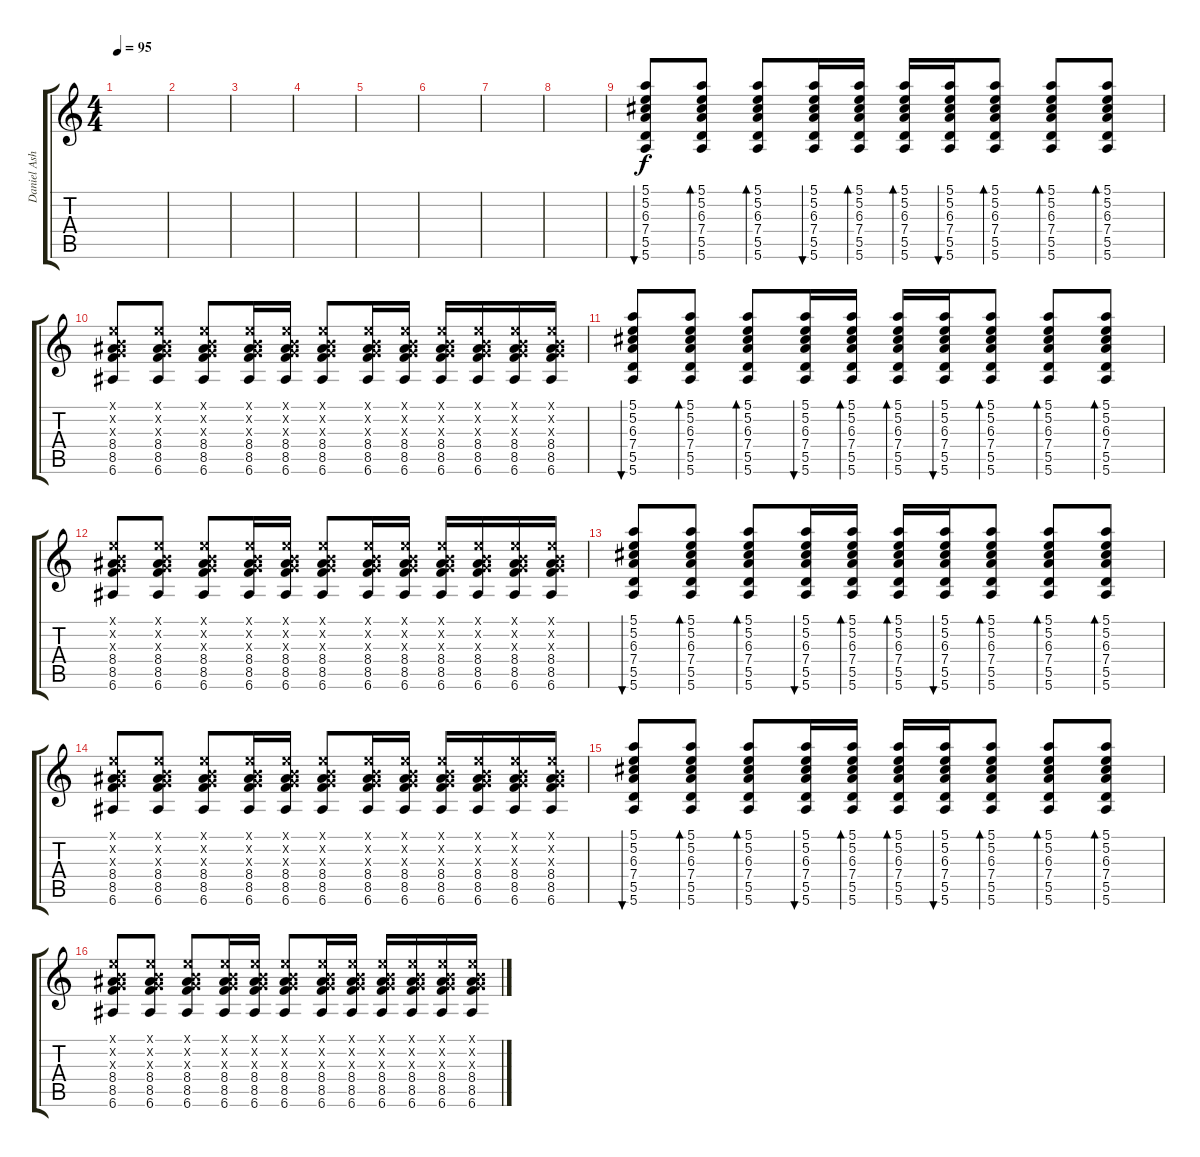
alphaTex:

\track ("Daniel Ash" "Daniel Ash") {instrument distortionguitar}
\staff {score tabs}
\tuning (E4 B3 G3 D3 A2 E2) {hide}
\ts (4 4)
\tempo 95
\clef g2
\ks c
|
|
|
|
|
|
|
|
(5.1 5.2 6.3 7.4 5.5 5.6).8{bu 60} (5.1 5.2 6.3 7.4 5.5 5.6).8{bd 60} (5.1 5.2 6.3 7.4 5.5 5.6).8{bd 60} (5.1 5.2 6.3 7.4 5.5 5.6).16{bu 60} (5.1 5.2 6.3 7.4 5.5 5.6).16{bd 60} (5.1 5.2 6.3 7.4 5.5 5.6).16{bd 60} (5.1 5.2 6.3 7.4 5.5 5.6).16{bu 60} (5.1 5.2 6.3 7.4 5.5 5.6).8{bd 60} (5.1 5.2 6.3 7.4 5.5 5.6).8{bd 60} (5.1 5.2 6.3 7.4 5.5 5.6).8{bd 60} |
(0.1{x} 0.2{x} 0.3{x} 8.4 8.5 6.6).8 (0.1{x} 0.2{x} 0.3{x} 8.4 8.5 6.6).8 (0.1{x} 0.2{x} 0.3{x} 8.4 8.5 6.6).8 (0.1{x} 0.2{x} 0.3{x} 8.4 8.5 6.6).16 (0.1{x} 0.2{x} 0.3{x} 8.4 8.5 6.6).16 (0.1{x} 0.2{x} 0.3{x} 8.4 8.5 6.6).8 (0.1{x} 0.2{x} 0.3{x} 8.4 8.5 6.6).16 (0.1{x} 0.2{x} 0.3{x} 8.4 8.5 6.6).16 (0.1{x} 0.2{x} 0.3{x} 8.4 8.5 6.6).16 (0.1{x} 0.2{x} 0.3{x} 8.4 8.5 6.6).16 (0.1{x} 0.2{x} 0.3{x} 8.4 8.5 6.6).16 (0.1{x} 0.2{x} 0.3{x} 8.4 8.5 6.6).16 |
(5.1 5.2 6.3 7.4 5.5 5.6).8{bu 60} (5.1 5.2 6.3 7.4 5.5 5.6).8{bd 60} (5.1 5.2 6.3 7.4 5.5 5.6).8{bd 60} (5.1 5.2 6.3 7.4 5.5 5.6).16{bu 60} (5.1 5.2 6.3 7.4 5.5 5.6).16{bd 60} (5.1 5.2 6.3 7.4 5.5 5.6).16{bd 60} (5.1 5.2 6.3 7.4 5.5 5.6).16{bu 60} (5.1 5.2 6.3 7.4 5.5 5.6).8{bd 60} (5.1 5.2 6.3 7.4 5.5 5.6).8{bd 60} (5.1 5.2 6.3 7.4 5.5 5.6).8{bd 60} |
(0.1{x} 0.2{x} 0.3{x} 8.4 8.5 6.6).8 (0.1{x} 0.2{x} 0.3{x} 8.4 8.5 6.6).8 (0.1{x} 0.2{x} 0.3{x} 8.4 8.5 6.6).8 (0.1{x} 0.2{x} 0.3{x} 8.4 8.5 6.6).16 (0.1{x} 0.2{x} 0.3{x} 8.4 8.5 6.6).16 (0.1{x} 0.2{x} 0.3{x} 8.4 8.5 6.6).8 (0.1{x} 0.2{x} 0.3{x} 8.4 8.5 6.6).16 (0.1{x} 0.2{x} 0.3{x} 8.4 8.5 6.6).16 (0.1{x} 0.2{x} 0.3{x} 8.4 8.5 6.6).16 (0.1{x} 0.2{x} 0.3{x} 8.4 8.5 6.6).16 (0.1{x} 0.2{x} 0.3{x} 8.4 8.5 6.6).16 (0.1{x} 0.2{x} 0.3{x} 8.4 8.5 6.6).16 |
(5.1 5.2 6.3 7.4 5.5 5.6).8{bu 60} (5.1 5.2 6.3 7.4 5.5 5.6).8{bd 60} (5.1 5.2 6.3 7.4 5.5 5.6).8{bd 60} (5.1 5.2 6.3 7.4 5.5 5.6).16{bu 60} (5.1 5.2 6.3 7.4 5.5 5.6).16{bd 60} (5.1 5.2 6.3 7.4 5.5 5.6).16{bd 60} (5.1 5.2 6.3 7.4 5.5 5.6).16{bu 60} (5.1 5.2 6.3 7.4 5.5 5.6).8{bd 60} (5.1 5.2 6.3 7.4 5.5 5.6).8{bd 60} (5.1 5.2 6.3 7.4 5.5 5.6).8{bd 60} |
(0.1{x} 0.2{x} 0.3{x} 8.4 8.5 6.6).8 (0.1{x} 0.2{x} 0.3{x} 8.4 8.5 6.6).8 (0.1{x} 0.2{x} 0.3{x} 8.4 8.5 6.6).8 (0.1{x} 0.2{x} 0.3{x} 8.4 8.5 6.6).16 (0.1{x} 0.2{x} 0.3{x} 8.4 8.5 6.6).16 (0.1{x} 0.2{x} 0.3{x} 8.4 8.5 6.6).8 (0.1{x} 0.2{x} 0.3{x} 8.4 8.5 6.6).16 (0.1{x} 0.2{x} 0.3{x} 8.4 8.5 6.6).16 (0.1{x} 0.2{x} 0.3{x} 8.4 8.5 6.6).16 (0.1{x} 0.2{x} 0.3{x} 8.4 8.5 6.6).16 (0.1{x} 0.2{x} 0.3{x} 8.4 8.5 6.6).16 (0.1{x} 0.2{x} 0.3{x} 8.4 8.5 6.6).16 |
(5.1 5.2 6.3 7.4 5.5 5.6).8{bu 60} (5.1 5.2 6.3 7.4 5.5 5.6).8{bd 60} (5.1 5.2 6.3 7.4 5.5 5.6).8{bd 60} (5.1 5.2 6.3 7.4 5.5 5.6).16{bu 60} (5.1 5.2 6.3 7.4 5.5 5.6).16{bd 60} (5.1 5.2 6.3 7.4 5.5 5.6).16{bd 60} (5.1 5.2 6.3 7.4 5.5 5.6).16{bu 60} (5.1 5.2 6.3 7.4 5.5 5.6).8{bd 60} (5.1 5.2 6.3 7.4 5.5 5.6).8{bd 60} (5.1 5.2 6.3 7.4 5.5 5.6).8{bd 60} |
(0.1{x} 0.2{x} 0.3{x} 8.4 8.5 6.6).8 (0.1{x} 0.2{x} 0.3{x} 8.4 8.5 6.6).8 (0.1{x} 0.2{x} 0.3{x} 8.4 8.5 6.6).8 (0.1{x} 0.2{x} 0.3{x} 8.4 8.5 6.6).16 (0.1{x} 0.2{x} 0.3{x} 8.4 8.5 6.6).16 (0.1{x} 0.2{x} 0.3{x} 8.4 8.5 6.6).8 (0.1{x} 0.2{x} 0.3{x} 8.4 8.5 6.6).16 (0.1{x} 0.2{x} 0.3{x} 8.4 8.5 6.6).16 (0.1{x} 0.2{x} 0.3{x} 8.4 8.5 6.6).16 (0.1{x} 0.2{x} 0.3{x} 8.4 8.5 6.6).16 (0.1{x} 0.2{x} 0.3{x} 8.4 8.5 6.6).16 (0.1{x} 0.2{x} 0.3{x} 8.4 8.5 6.6).16
